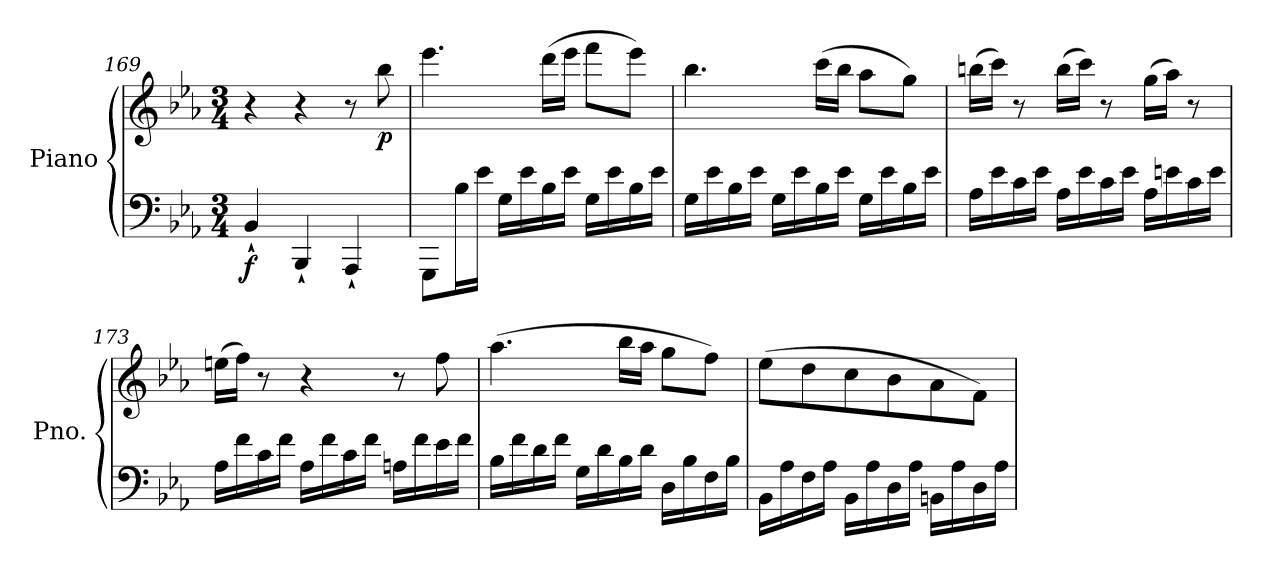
**kern	**kern	**dynam
*part1	*part1	*part1
*staff2	*staff1	*staff1/2
*I"Piano	*	*
*I'Pno.	*	*
*clefF4	*clefG2	*
*k[b-e-a-]	*k[b-e-a-]	*
*M3/4	*M3/4	*
=169	=169	=169
!	!	!LO:DY:b=2
4BB-`/	4r	f
4BBB-`/	4r	.
4AAA-`/	8r	.
!	!	!LO:DY:b
.	8bb-\	p
!!LO:LB:g=z
=170	=170	=170
8GGG\L	4.eee-\	.
16B-\L	.	.
16e-\JJ	.	.
16G\LL	.	.
16e-\	.	.
16B-\	(>16ddd\LL	.
16e-\JJ	16eee-\JJ	.
16G\LL	8fff\L	.
16e-\	.	.
16B-\	8eee-\J)	.
16e-\JJ	.	.
=171	=171	=171
16G\LL	4.bb-\	.
16e-\	.	.
16B-\	.	.
16e-\JJ	.	.
16G\LL	.	.
16e-\	.	.
16B-\	(>16ccc\LL	.
16e-\JJ	16bb-\JJ	.
16G\LL	8aa-\L	.
16e-\	.	.
16B-\	8gg\J)	.
16e-\JJ	.	.
=172	=172	=172
16A-\LL	(>16bbn\LL	.
16e-\	16ccc\JJ)	.
16c\	8r	.
16e-\JJ	.	.
16A-\LL	(>16bb\LL	.
16e-\	16ccc\JJ)	.
16c\	8r	.
16e-\JJ	.	.
16A-\LL	(>16gg\LL	.
16en\	16aa-\JJ)	.
16c\	8r	.
16e\JJ	.	.
!!LO:LB:g=z
=173	=173	=173
16A-\LL	(>16een\LL	.
16f\	16ff\JJ)	.
16c\	8r	.
16f\JJ	.	.
16A-\LL	4r	.
16f\	.	.
16c\	.	.
16f\JJ	.	.
16An\LL	8r	.
16f\	.	.
16e-\	8ff\	.
16f\JJ	.	.
=174	=174	=174
16B-\LL	(>4.aa-\	.
16f\	.	.
16d\	.	.
16f\JJ	.	.
16G\LL	.	.
16d\	.	.
16B-\	16bb-\LL	.
16d\JJ	16aa-\JJ	.
16D\LL	8gg\L	.
16B-\	.	.
16F\	8ff\J)	.
16B-\JJ	.	.
=175	=175	=175
16BB-\LL	(>8ee-\L	.
16A-\	.	.
16F\	8dd\	.
16A-\JJ	.	.
16BB-\LL	8cc\	.
16A-\	.	.
16D\	8b-\	.
16A-\JJ	.	.
16BBn\LL	8a-\	.
16A-\	.	.
16D\	8f\J)	.
16A-\JJ	.	.
=	=	=
*-	*-	*-
